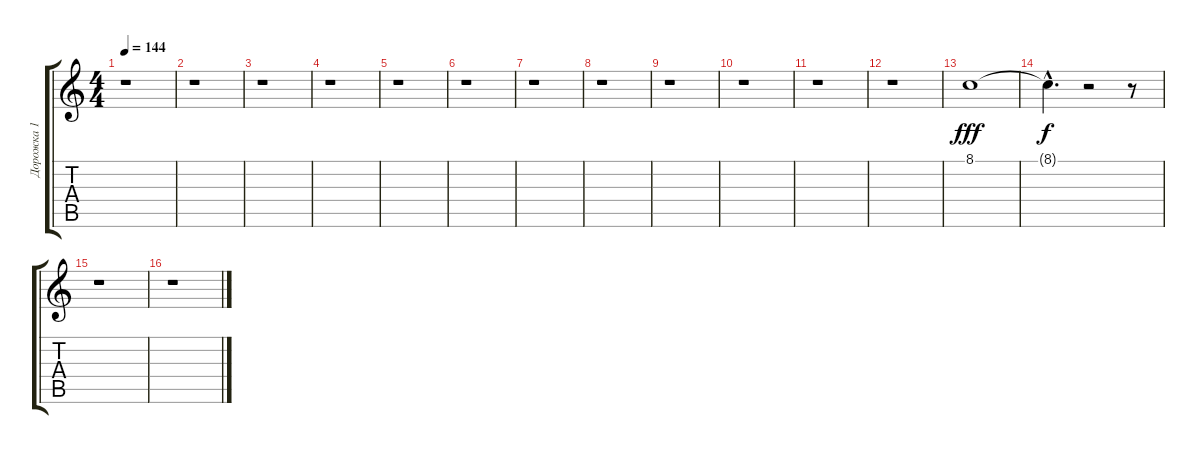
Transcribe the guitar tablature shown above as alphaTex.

\track ("Дорожка 1" "Дорожка 1") {instrument stringensemble2}
\staff {score tabs}
\tuning (E4 B3 G3 D3 A2 E2) {hide}
\ts (4 4)
\tempo 144
\clef g2
\ks c
r.1{dy fff} |
r.1 |
r.1 |
r.1 |
r.1 |
r.1 |
r.1 |
r.1 |
r.1 |
r.1 |
r.1 |
r.1 |
8.1.1 |
8.1{hac t}.4{d dy f} r.2 r.8 |
r.1 |
r.1
